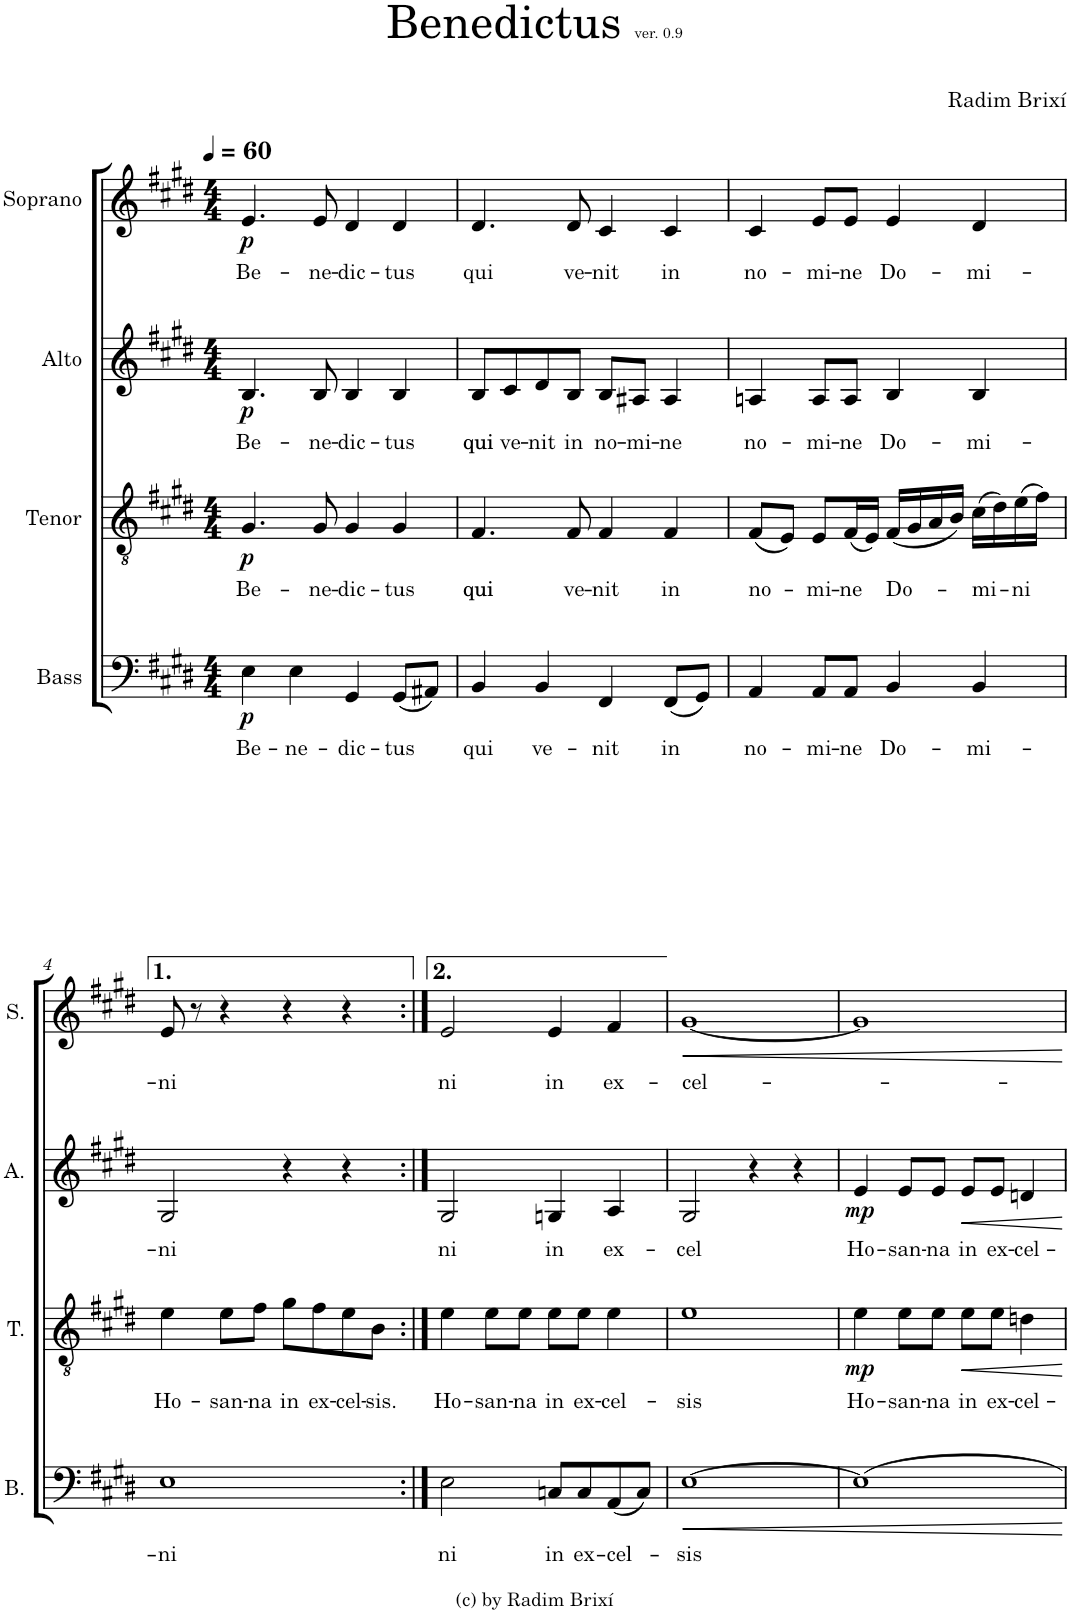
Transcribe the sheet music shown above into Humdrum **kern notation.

**kern	**text	**dynam	**kern	**text	**dynam	**kern	**text	**dynam	**kern	**text	**dynam
*part4	*part4	*part4	*part3	*part3	*part3	*part2	*part2	*part2	*part1	*part1	*part1
*staff4	*staff4	*staff4	*staff3	*staff3	*staff3	*staff2	*staff2	*staff2	*staff1	*staff1	*staff1
*I"Bass	*	*	*I"Tenor	*	*	*I"Alto	*	*	*I"Soprano	*	*
*I'B.	*	*	*I'T.	*	*	*I'A.	*	*	*I'S.	*	*
*clefF4	*	*	*clefGv2	*	*	*clefG2	*	*	*clefG2	*	*
*k[f#c#g#d#]	*	*	*k[f#c#g#d#]	*	*	*k[f#c#g#d#]	*	*	*k[f#c#g#d#]	*	*
*M4/4	*	*	*M4/4	*	*	*M4/4	*	*	*M4/4	*	*
*MM60	*	*	*MM60	*	*	*MM60	*	*	*MM60	*	*
=1	=1	=1	=1	=1	=1	=1	=1	=1	=1	=1	=1
!	!LO:LY:b	!LO:DY:b	!	!LO:LY:b	!LO:DY:b	!	!LO:LY:b	!LO:DY:b	!	!LO:LY:b	!LO:DY:b
4E\	Be-	p	4.G#/	Be-	p	4.B/	Be-	p	4.e/	Be-	p
!	!LO:LY:b	!	!	!	!	!	!	!	!	!	!
4E\	-ne-	.	.	.	.	.	.	.	.	.	.
!	!	!	!	!LO:LY:b	!	!	!LO:LY:b	!	!	!LO:LY:b	!
.	.	.	8G#/	-ne-	.	8B/	-ne-	.	8e/	-ne-	.
!	!LO:LY:b	!	!	!LO:LY:b	!	!	!LO:LY:b	!	!	!LO:LY:b	!
4GG#/	-dic-	.	4G#/	-dic-	.	4B/	-dic-	.	4d#/	-dic-	.
!	!LO:LY:b	!	!	!LO:LY:b	!	!	!LO:LY:b	!	!	!LO:LY:b	!
(8GG#/L	-tus	.	4G#/	-tus	.	4B/	-tus	.	4d#/	-tus	.
8AA#X/J)	.	.	.	.	.	.	.	.	.	.	.
=2	=2	=2	=2	=2	=2	=2	=2	=2	=2	=2	=2
!	!LO:LY:b	!	!	!LO:LY:b	!	!	!LO:LY:b	!	!	!LO:LY:b	!
4BB/	qui	.	4.F#/	qui	.	8B/L	qui	.	4.d#/	qui	.
!	!	!	!	!	!	!	!LO:LY:b	!	!	!	!
.	.	.	.	.	.	8c#/	ve-	.	.	.	.
!	!LO:LY:b	!	!	!	!	!	!LO:LY:b	!	!	!	!
4BB/	ve-	.	.	.	.	8d#/	-nit	.	.	.	.
!	!	!	!	!LO:LY:b	!	!	!LO:LY:b	!	!	!LO:LY:b	!
.	.	.	8F#/	ve-	.	8B/J	in	.	8d#/	ve-	.
!	!LO:LY:b	!	!	!LO:LY:b	!	!	!LO:LY:b	!	!	!LO:LY:b	!
4FF#/	-nit	.	4F#/	-nit	.	8B/L	no-	.	4c#/	-nit	.
!	!	!	!	!	!	!	!LO:LY:b	!	!	!	!
.	.	.	.	.	.	8A#X/J	-mi-	.	.	.	.
!	!LO:LY:b	!	!	!LO:LY:b	!	!	!LO:LY:b	!	!	!LO:LY:b	!
(8FF#/L	in	.	4F#/	in	.	4A#/	-ne	.	4c#/	in	.
8GG#/J)	.	.	.	.	.	.	.	.	.	.	.
=3	=3	=3	=3	=3	=3	=3	=3	=3	=3	=3	=3
!	!LO:LY:b	!	!	!LO:LY:b	!	!	!LO:LY:b	!	!	!LO:LY:b	!
4AA/	no-	.	(8F#/L	no-	.	4An/	no-	.	4c#/	no-	.
.	.	.	8E/J)	.	.	.	.	.	.	.	.
!	!LO:LY:b	!	!	!LO:LY:b	!	!	!LO:LY:b	!	!	!LO:LY:b	!
8AA/L	-mi-	.	8E/L	-mi-	.	8A/L	-mi-	.	8e/L	-mi-	.
!	!LO:LY:b	!	!	!LO:LY:b	!	!	!LO:LY:b	!	!	!LO:LY:b	!
8AA/J	-ne	.	(16F#/L	-ne	.	8A/J	-ne	.	8e/J	-ne	.
.	.	.	16E/JJ)	.	.	.	.	.	.	.	.
!	!LO:LY:b	!	!	!LO:LY:b	!	!	!LO:LY:b	!	!	!LO:LY:b	!
4BB/	Do-	.	(16F#/LL	Do-	.	4B/	Do-	.	4e/	Do-	.
.	.	.	16G#/	.	.	.	.	.	.	.	.
.	.	.	16A/	.	.	.	.	.	.	.	.
.	.	.	16B/JJ)	.	.	.	.	.	.	.	.
!	!LO:LY:b	!	!	!LO:LY:b	!	!	!LO:LY:b	!	!	!LO:LY:b	!
4BB/	-mi-	.	(16c#\LL	-mi-	.	4B/	-mi-	.	4d#/	-mi-	.
.	.	.	16d#\)	.	.	.	.	.	.	.	.
!	!	!	!	!LO:LY:b	!	!	!	!	!	!	!
.	.	.	(16e\	-ni	.	.	.	.	.	.	.
.	.	.	16f#\JJ)	.	.	.	.	.	.	.	.
!!LO:LB:g=z
=4	=4	=4	=4	=4	=4	=4	=4	=4	=4	=4	=4
!	!LO:LY:b	!	!	!LO:LY:b	!	!	!LO:LY:b	!	!	!LO:LY:b	!
1E	-ni	.	4e\	Ho-	.	2G#/	-ni	.	8e/	-ni	.
.	.	.	.	.	.	.	.	.	8r	.	.
!	!	!	!	!LO:LY:b	!	!	!	!	!	!	!
.	.	.	8e\L	-san-	.	.	.	.	4r	.	.
!	!	!	!	!LO:LY:b	!	!	!	!	!	!	!
.	.	.	8f#\J	-na	.	.	.	.	.	.	.
!	!	!	!	!LO:LY:b	!	!	!	!	!	!	!
.	.	.	8g#\L	in	.	4r	.	.	4r	.	.
!	!	!	!	!LO:LY:b	!	!	!	!	!	!	!
.	.	.	8f#\	ex-	.	.	.	.	.	.	.
!	!	!	!	!LO:LY:b	!	!	!	!	!	!	!
.	.	.	8e\	-cel-	.	4r	.	.	4r	.	.
!	!	!	!	!LO:LY:b	!	!	!	!	!	!	!
.	.	.	8B\J	sis.	.	.	.	.	.	.	.
=5:|!	=5:|!	=5:|!	=5:|!	=5:|!	=5:|!	=5:|!	=5:|!	=5:|!	=5:|!	=5:|!	=5:|!
!	!LO:LY:b	!	!	!LO:LY:b	!	!	!LO:LY:b	!	!	!LO:LY:b	!
2E\	-ni	.	4e\	Ho-	.	2G#/	-ni	.	2e/	-ni	.
!	!	!	!	!LO:LY:b	!	!	!	!	!	!	!
.	.	.	8e\L	-san-	.	.	.	.	.	.	.
!	!	!	!	!LO:LY:b	!	!	!	!	!	!	!
.	.	.	8e\J	-na	.	.	.	.	.	.	.
!	!LO:LY:b	!	!	!LO:LY:b	!	!	!LO:LY:b	!	!	!LO:LY:b	!
8Cn/L	in	.	8e\L	in	.	4Gn/	in	.	4e/	in	.
!	!LO:LY:b	!	!	!LO:LY:b	!	!	!	!	!	!	!
8C/	ex-	.	8e\J	ex-	.	.	.	.	.	.	.
!	!LO:LY:b	!	!	!LO:LY:b	!	!	!LO:LY:b	!	!	!LO:LY:b	!
(8AA/	-cel-	.	4e\	-cel-	.	4A/	ex-	.	4f#/	ex-	.
8C/J)	.	.	.	.	.	.	.	.	.	.	.
=6	=6	=6	=6	=6	=6	=6	=6	=6	=6	=6	=6
!	!LO:LY:b	!	!	!LO:LY:b	!	!	!LO:LY:b	!	!	!LO:LY:b	!
[1E	-sis	.	1e	-sis	.	2G#/	-cel	.	[1g#	-cel-	.
.	.	.	.	.	.	4r	.	.	.	.	.
.	.	.	.	.	.	4r	.	.	.	.	.
=7	=7	=7	=7	=7	=7	=7	=7	=7	=7	=7	=7
!	!	!	!	!LO:LY:b	!LO:DY:b	!	!LO:LY:b	!LO:DY:b	!	!	!
1E]	.	.	4e\	Ho-	mp	4e/	Ho-	mp	1g#]	.	.
!	!	!	!	!LO:LY:b	!	!	!LO:LY:b	!	!	!	!
.	.	.	8e\L	-san-	.	8e/L	-san-	.	.	.	.
!	!	!	!	!LO:LY:b	!	!	!LO:LY:b	!	!	!	!
.	.	.	8e\J	-na	.	8e/J	-na	.	.	.	.
!	!	!	!	!LO:LY:b	!	!	!LO:LY:b	!	!	!	!
.	.	.	8e\L	in	.	8e/L	in	.	.	.	.
!	!	!	!	!LO:LY:b	!	!	!LO:LY:b	!	!	!	!
.	.	.	8e\J	ex-	.	8e/J	ex-	.	.	.	.
!	!	!	!	!LO:LY:b	!	!	!LO:LY:b	!	!	!	!
.	.	.	4dn\	-cel-	.	4dn/	-cel-	.	.	.	.
=	=	=	=	=	=	=	=	=	=	=	=
*-	*-	*-	*-	*-	*-	*-	*-	*-	*-	*-	*-
